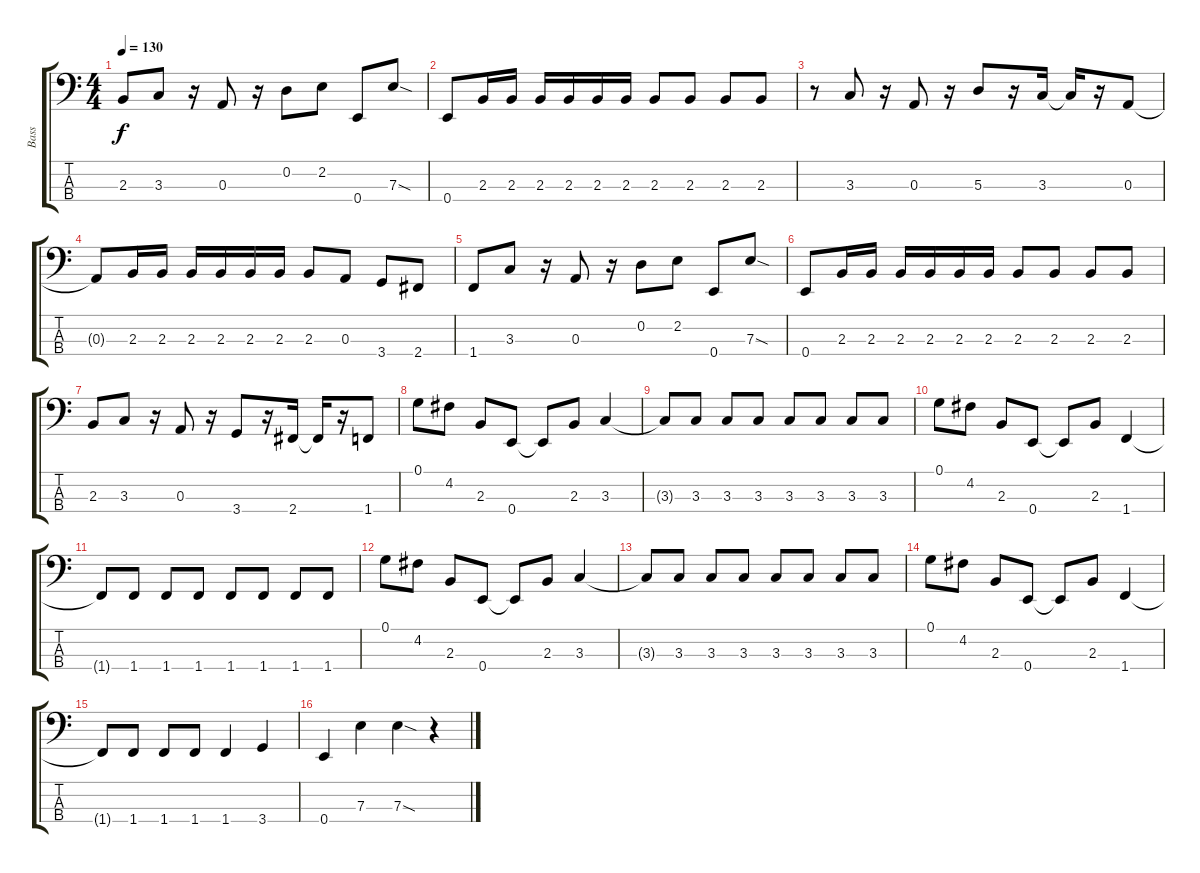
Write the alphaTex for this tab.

\track ("Bass" "Bass") {instrument electricbasspick}
\staff {score tabs}
\tuning (G2 D2 A1 E1) {hide}
\ts (4 4)
\tempo 130
\clef f4
\ks c
2.3.8{dy f} 3.3.8 r.16 0.3.8 r.16 0.2.8 2.2.8 0.4.8 7.3{sod}.8 |
0.4.8 2.3.16 2.3.16 2.3.16 2.3.16 2.3.16 2.3.16 2.3.8 2.3.8 2.3.8 2.3.8 |
r.8 3.3.8 r.16 0.3.8 r.16 5.3.8 r.16 3.3.16 3.3{t}.16 r.16 0.3.8 |
0.3{t}.8 2.3.16 2.3.16 2.3.16 2.3.16 2.3.16 2.3.16 2.3.8 0.3.8 3.4.8 2.4.8 |
1.4.8 3.3.8 r.16 0.3.8 r.16 0.2.8 2.2.8 0.4.8 7.3{sod}.8 |
0.4.8 2.3.16 2.3.16 2.3.16 2.3.16 2.3.16 2.3.16 2.3.8 2.3.8 2.3.8 2.3.8 |
2.3.8 3.3.8 r.16 0.3.8 r.16 3.4.8 r.16 2.4.16 2.4{t}.16 r.16 1.4.8 |
0.1.8 4.2.8 2.3.8 0.4.8 0.4{t}.8 2.3.8 3.3.4 |
3.3{t}.8 3.3.8 3.3.8 3.3.8 3.3.8 3.3.8 3.3.8 3.3.8 |
0.1.8 4.2.8 2.3.8 0.4.8 0.4{t}.8 2.3.8 1.4.4 |
1.4{t}.8 1.4.8 1.4.8 1.4.8 1.4.8 1.4.8 1.4.8 1.4.8 |
0.1.8 4.2.8 2.3.8 0.4.8 0.4{t}.8 2.3.8 3.3.4 |
3.3{t}.8 3.3.8 3.3.8 3.3.8 3.3.8 3.3.8 3.3.8 3.3.8 |
0.1.8 4.2.8 2.3.8 0.4.8 0.4{t}.8 2.3.8 1.4.4 |
1.4{t}.8 1.4.8 1.4.8 1.4.8 1.4.4 3.4.4 |
0.4.4 7.3.4 7.3{sod}.4 r.4
